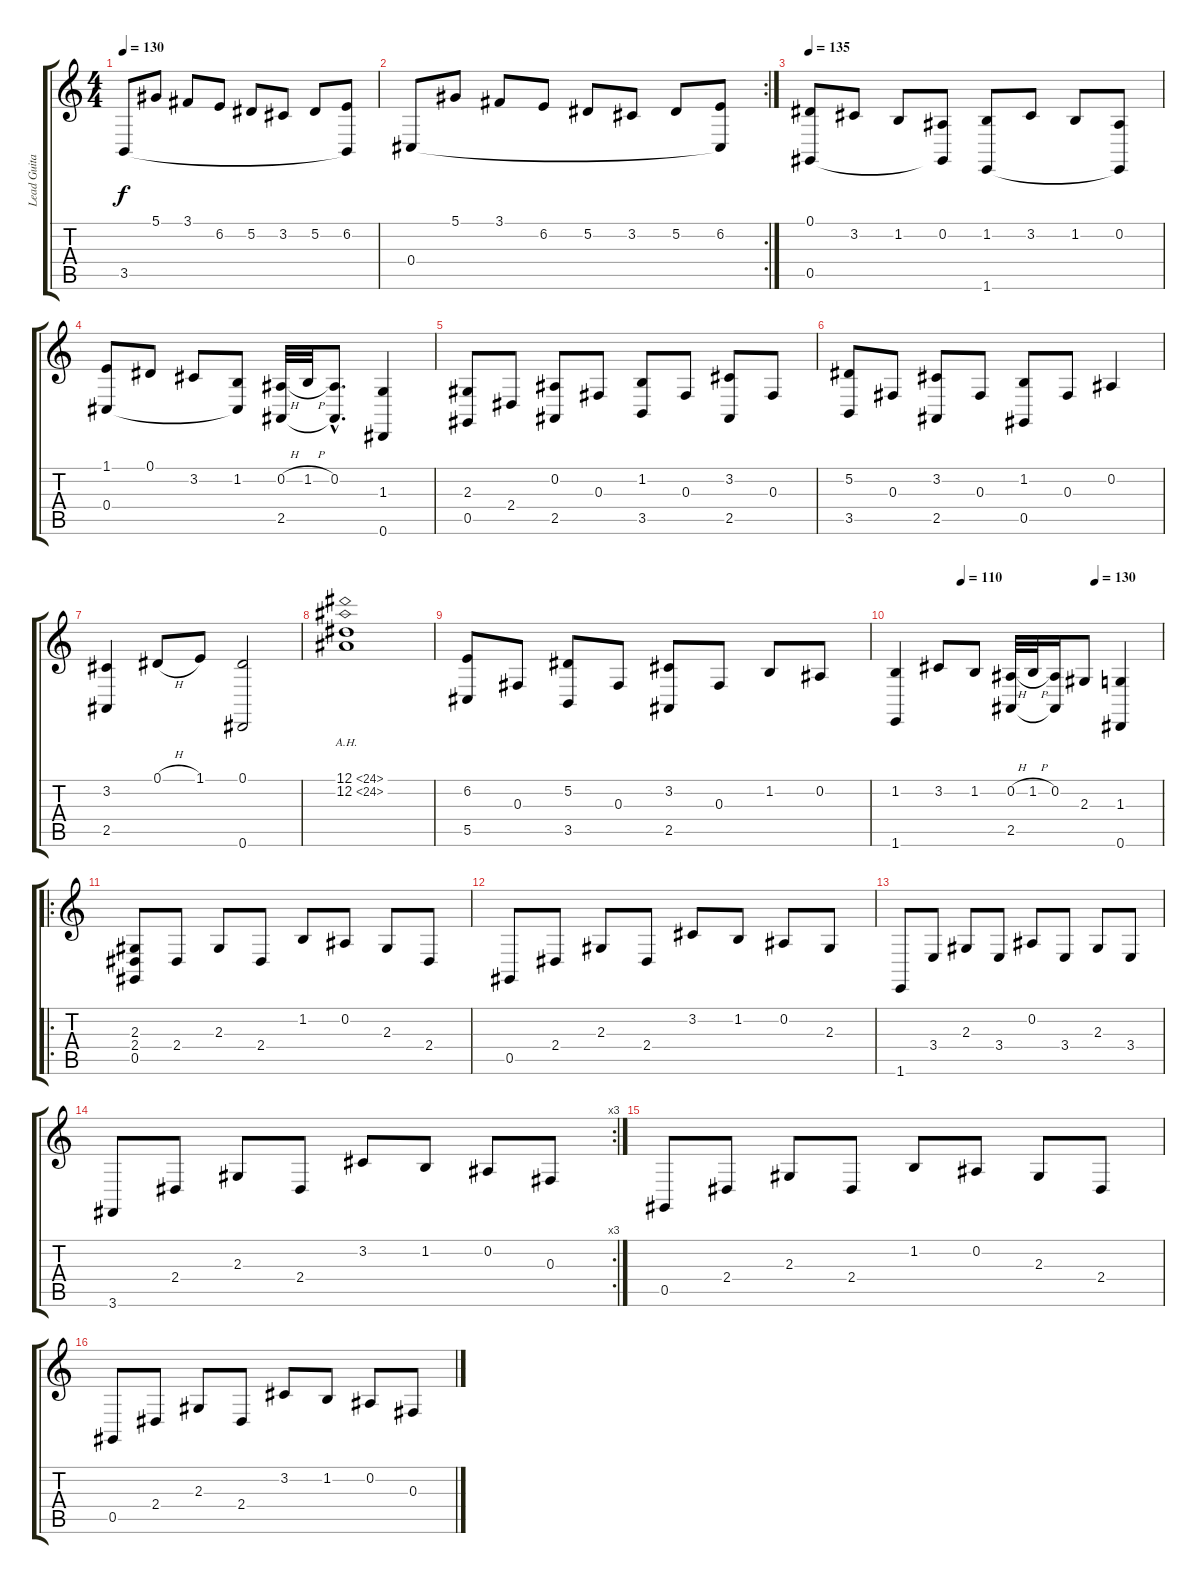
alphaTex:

\track ("Lead Guitar" "Lead Guita") {instrument electricgrandpiano}
\staff {score tabs}
\tuning (Eb4 Bb3 Gb3 Db3 Ab2 Eb2) {hide}
\ts (4 4)
\tempo 130
\clef g2
\ks c
3.5.8{dy f} 5.1.8 3.1.8 6.2.8 5.2.8 3.2.8 5.2.8 (6.2 3.5{t}).8 |
\rc 2
0.4.8 5.1.8 3.1.8 6.2.8 5.2.8 3.2.8 5.2.8 (6.2 0.4{t}).8 |
\tempo 135
(0.1 0.5).8 3.2.8 1.2.8 (0.2 0.5{t}).8 (1.2 1.6).8 3.2.8 1.2.8 (0.2 1.6{t}).8 |
(1.1 0.4).8 0.1.8 3.2.8 (1.2 0.4{t}).8 (0.2{h} 2.5).32 1.2{h}.32 (0.2{hac} 2.5{hac t}).8{d} (1.3 0.6).4 |
(2.3 0.5).8 2.4.8 (0.2 2.5).8 0.3.8 (1.2 3.5).8 0.3.8 (3.2 2.5).8 0.3.8 |
(5.2 3.5).8 0.3.8 (3.2 2.5).8 0.3.8 (1.2 0.5).8 0.3.8 0.2.4 |
(3.2 2.5).4 0.1{h}.8 1.1.8 (0.1 0.6).2 |
(12.1{ah 12} 12.2{ah 12}).1 |
(6.2 5.5).8 0.3.8 (5.2 3.5).8 0.3.8 (3.2 2.5).8 0.3.8 1.2.8 0.2.8 |
\tempo (110 0.25)
\tempo (130 0.75)
(1.2 1.6).4 3.2.8 1.2.8 (0.2{h} 2.5).32 1.2{h}.32 (0.2 2.5{t}).16 2.3.8 (1.3 0.6).4 |
\ro
(2.3 2.4 0.5).8 2.4.8 2.3.8 2.4.8 1.2.8 0.2.8 2.3.8 2.4.8 |
0.5.8 2.4.8 2.3.8 2.4.8 3.2.8 1.2.8 0.2.8 2.3.8 |
1.6.8 3.4.8 2.3.8 3.4.8 0.2.8 3.4.8 2.3.8 3.4.8 |
\rc 3
3.6.8 2.4.8 2.3.8 2.4.8 3.2.8 1.2.8 0.2.8 0.3.8 |
0.5.8 2.4.8 2.3.8 2.4.8 1.2.8 0.2.8 2.3.8 2.4.8 |
0.5.8 2.4.8 2.3.8 2.4.8 3.2.8 1.2.8 0.2.8 0.3.8
